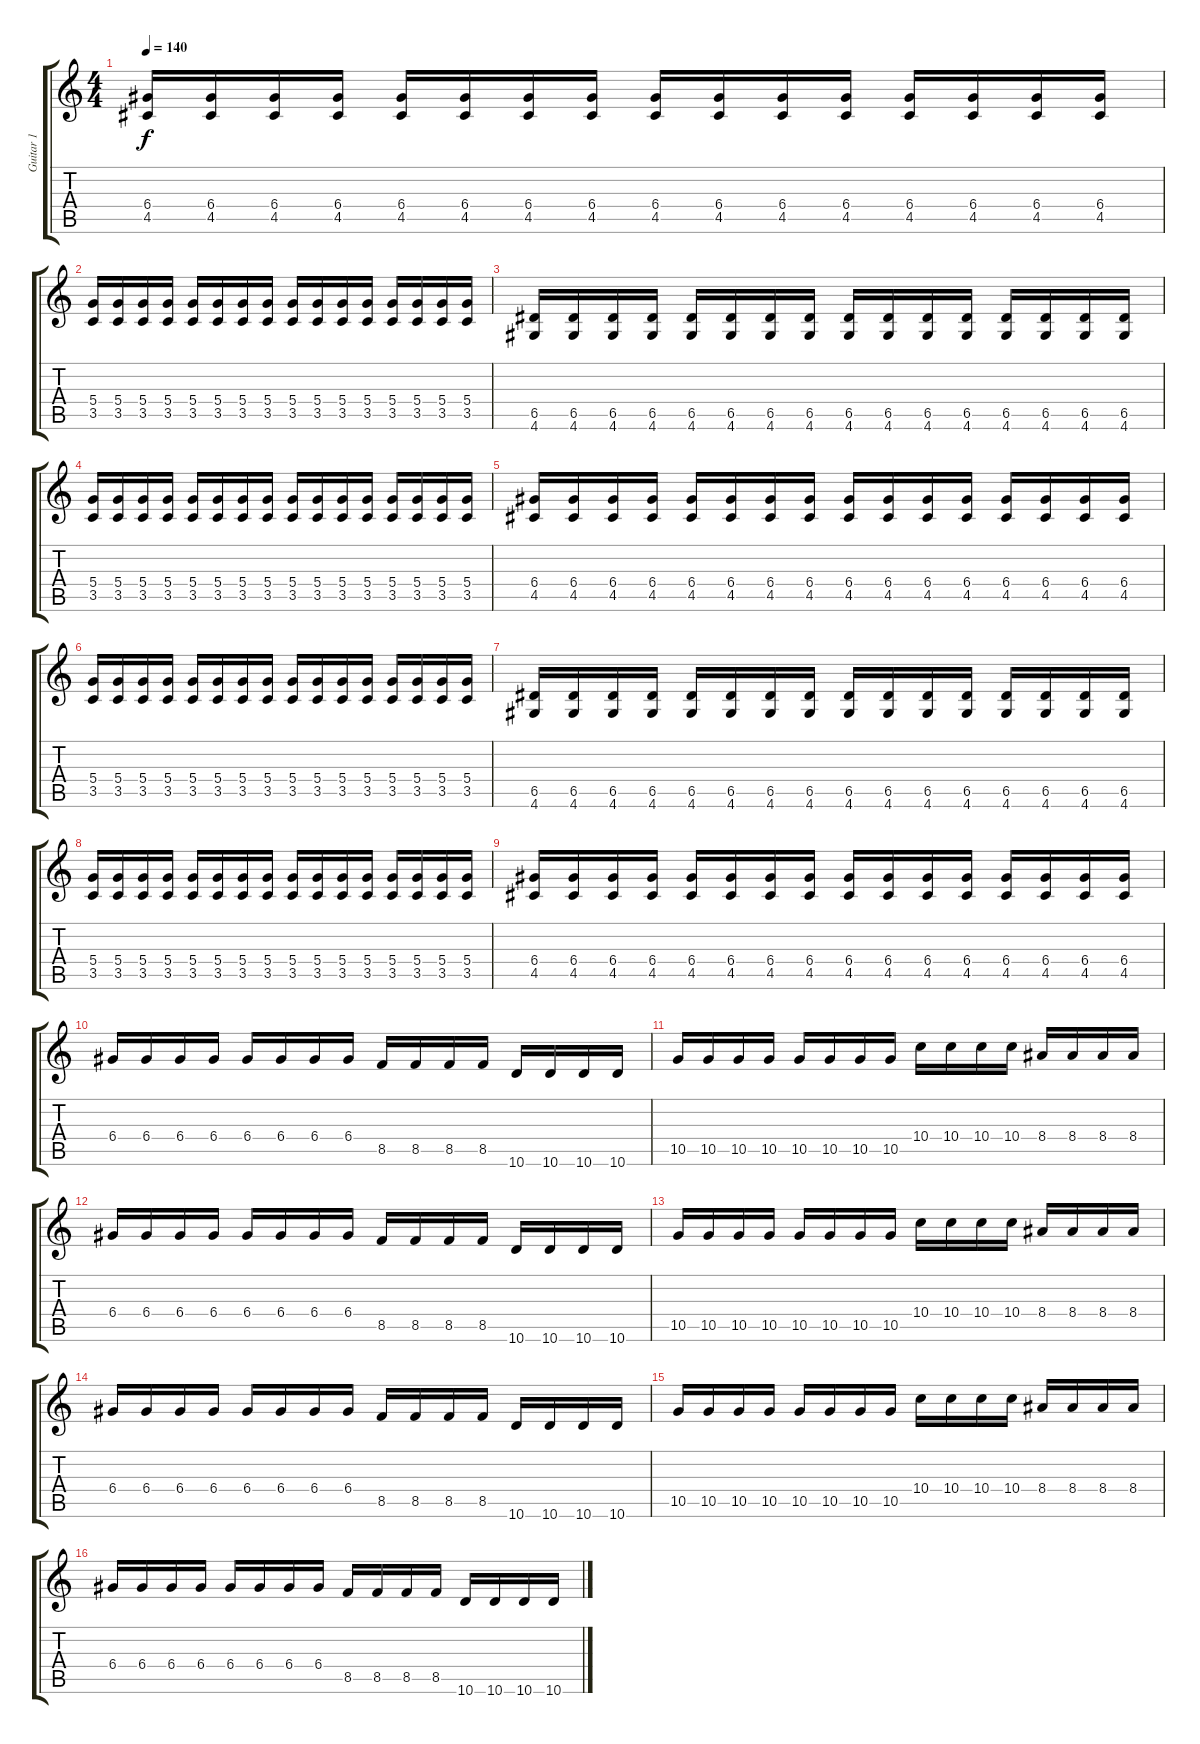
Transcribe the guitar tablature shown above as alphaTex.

\track ("Guitar 1" "Guitar 1") {instrument distortionguitar}
\staff {score tabs}
\tuning (E4 B3 G3 D3 A2 E2) {hide}
\ts (4 4)
\tempo 140
\clef g2
\ks c
(6.4 4.5).16{dy f} (6.4 4.5).16 (6.4 4.5).16 (6.4 4.5).16 (6.4 4.5).16 (6.4 4.5).16 (6.4 4.5).16 (6.4 4.5).16 (6.4 4.5).16 (6.4 4.5).16 (6.4 4.5).16 (6.4 4.5).16 (6.4 4.5).16 (6.4 4.5).16 (6.4 4.5).16 (6.4 4.5).16 |
(5.4 3.5).16 (5.4 3.5).16 (5.4 3.5).16 (5.4 3.5).16 (5.4 3.5).16 (5.4 3.5).16 (5.4 3.5).16 (5.4 3.5).16 (5.4 3.5).16 (5.4 3.5).16 (5.4 3.5).16 (5.4 3.5).16 (5.4 3.5).16 (5.4 3.5).16 (5.4 3.5).16 (5.4 3.5).16 |
(6.5 4.6).16 (6.5 4.6).16 (6.5 4.6).16 (6.5 4.6).16 (6.5 4.6).16 (6.5 4.6).16 (6.5 4.6).16 (6.5 4.6).16 (6.5 4.6).16 (6.5 4.6).16 (6.5 4.6).16 (6.5 4.6).16 (6.5 4.6).16 (6.5 4.6).16 (6.5 4.6).16 (6.5 4.6).16 |
(5.4 3.5).16 (5.4 3.5).16 (5.4 3.5).16 (5.4 3.5).16 (5.4 3.5).16 (5.4 3.5).16 (5.4 3.5).16 (5.4 3.5).16 (5.4 3.5).16 (5.4 3.5).16 (5.4 3.5).16 (5.4 3.5).16 (5.4 3.5).16 (5.4 3.5).16 (5.4 3.5).16 (5.4 3.5).16 |
(6.4 4.5).16 (6.4 4.5).16 (6.4 4.5).16 (6.4 4.5).16 (6.4 4.5).16 (6.4 4.5).16 (6.4 4.5).16 (6.4 4.5).16 (6.4 4.5).16 (6.4 4.5).16 (6.4 4.5).16 (6.4 4.5).16 (6.4 4.5).16 (6.4 4.5).16 (6.4 4.5).16 (6.4 4.5).16 |
(5.4 3.5).16 (5.4 3.5).16 (5.4 3.5).16 (5.4 3.5).16 (5.4 3.5).16 (5.4 3.5).16 (5.4 3.5).16 (5.4 3.5).16 (5.4 3.5).16 (5.4 3.5).16 (5.4 3.5).16 (5.4 3.5).16 (5.4 3.5).16 (5.4 3.5).16 (5.4 3.5).16 (5.4 3.5).16 |
(6.5 4.6).16 (6.5 4.6).16 (6.5 4.6).16 (6.5 4.6).16 (6.5 4.6).16 (6.5 4.6).16 (6.5 4.6).16 (6.5 4.6).16 (6.5 4.6).16 (6.5 4.6).16 (6.5 4.6).16 (6.5 4.6).16 (6.5 4.6).16 (6.5 4.6).16 (6.5 4.6).16 (6.5 4.6).16 |
(5.4 3.5).16 (5.4 3.5).16 (5.4 3.5).16 (5.4 3.5).16 (5.4 3.5).16 (5.4 3.5).16 (5.4 3.5).16 (5.4 3.5).16 (5.4 3.5).16 (5.4 3.5).16 (5.4 3.5).16 (5.4 3.5).16 (5.4 3.5).16 (5.4 3.5).16 (5.4 3.5).16 (5.4 3.5).16 |
(6.4 4.5).16 (6.4 4.5).16 (6.4 4.5).16 (6.4 4.5).16 (6.4 4.5).16 (6.4 4.5).16 (6.4 4.5).16 (6.4 4.5).16 (6.4 4.5).16 (6.4 4.5).16 (6.4 4.5).16 (6.4 4.5).16 (6.4 4.5).16 (6.4 4.5).16 (6.4 4.5).16 (6.4 4.5).16 |
6.4.16 6.4.16 6.4.16 6.4.16 6.4.16 6.4.16 6.4.16 6.4.16 8.5.16 8.5.16 8.5.16 8.5.16 10.6.16 10.6.16 10.6.16 10.6.16 |
10.5.16 10.5.16 10.5.16 10.5.16 10.5.16 10.5.16 10.5.16 10.5.16 10.4.16 10.4.16 10.4.16 10.4.16 8.4.16 8.4.16 8.4.16 8.4.16 |
6.4.16 6.4.16 6.4.16 6.4.16 6.4.16 6.4.16 6.4.16 6.4.16 8.5.16 8.5.16 8.5.16 8.5.16 10.6.16 10.6.16 10.6.16 10.6.16 |
10.5.16 10.5.16 10.5.16 10.5.16 10.5.16 10.5.16 10.5.16 10.5.16 10.4.16 10.4.16 10.4.16 10.4.16 8.4.16 8.4.16 8.4.16 8.4.16 |
6.4.16 6.4.16 6.4.16 6.4.16 6.4.16 6.4.16 6.4.16 6.4.16 8.5.16 8.5.16 8.5.16 8.5.16 10.6.16 10.6.16 10.6.16 10.6.16 |
10.5.16 10.5.16 10.5.16 10.5.16 10.5.16 10.5.16 10.5.16 10.5.16 10.4.16 10.4.16 10.4.16 10.4.16 8.4.16 8.4.16 8.4.16 8.4.16 |
6.4.16 6.4.16 6.4.16 6.4.16 6.4.16 6.4.16 6.4.16 6.4.16 8.5.16 8.5.16 8.5.16 8.5.16 10.6.16 10.6.16 10.6.16 10.6.16
